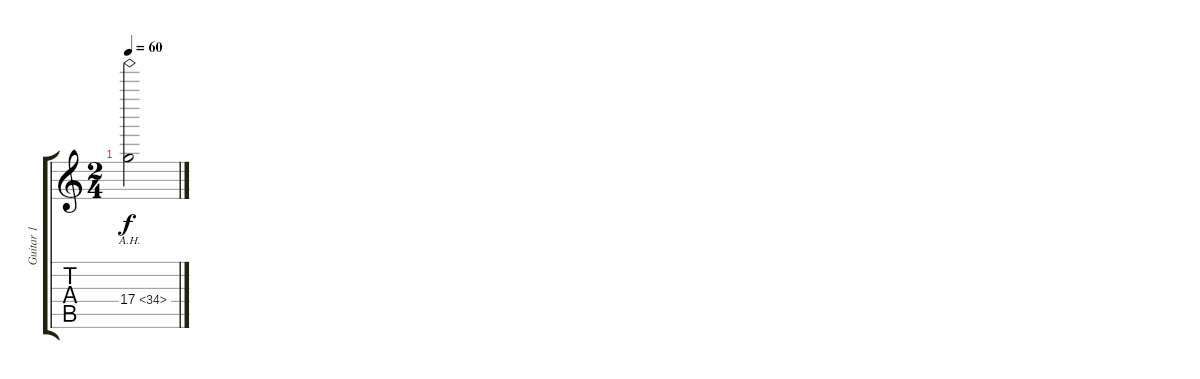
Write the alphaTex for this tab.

\track ("Guitar 1" "Guitar 1") {instrument distortionguitar}
\staff {score tabs}
\tuning (E4 B3 G3 D3 A2 E2) {hide}
\ts (2 4)
\tempo 60
\clef g2
\ks c
17.4{ah 17}.2{dy f}
